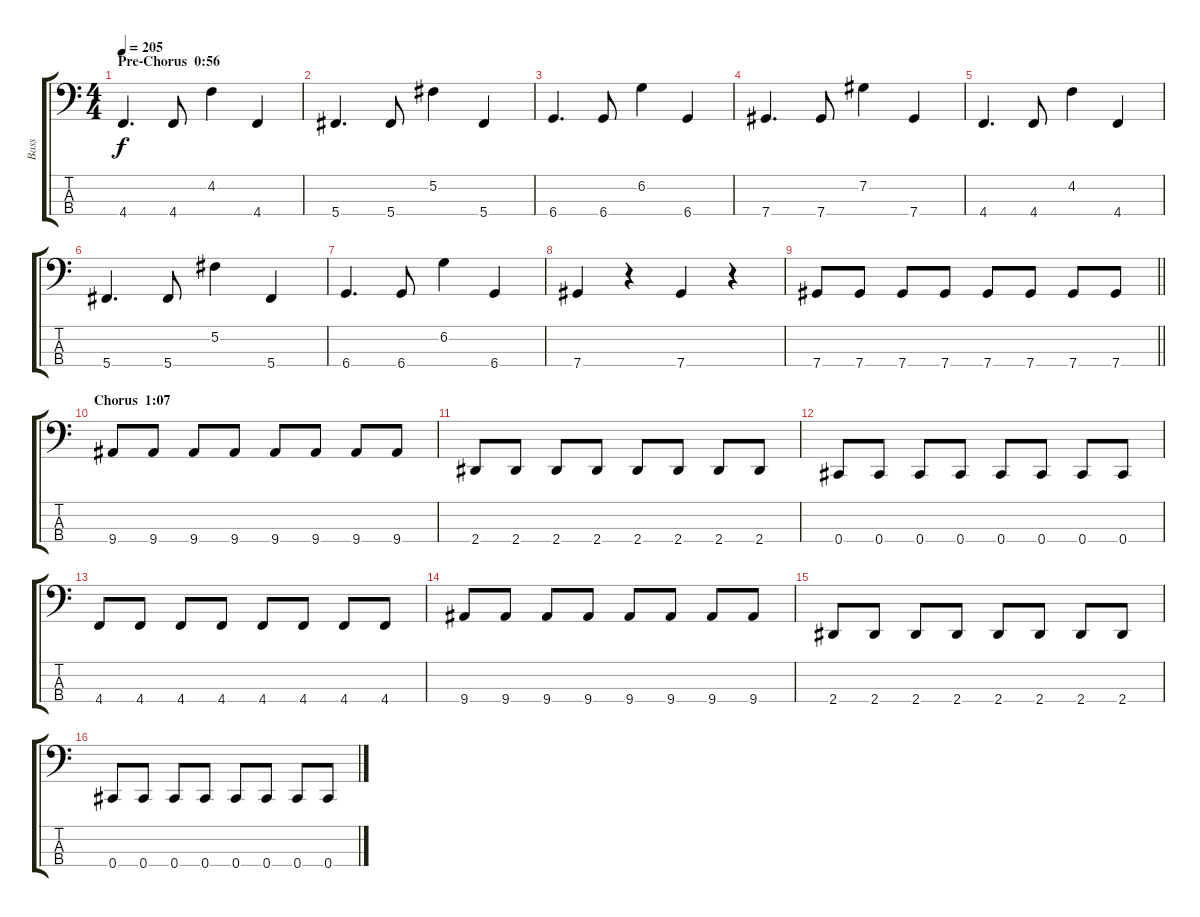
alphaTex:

\track ("Bass" "Bass") {instrument electricbasspick}
\staff {score tabs}
\tuning (Gb2 Db2 Ab1 Db1) {hide}
\ts (4 4)
\section ("" "Pre-Chorus  0:56")
\tempo 205
\clef f4
\ks c
4.4.4{d dy f} 4.4.8 4.2.4 4.4.4 |
5.4.4{d} 5.4.8 5.2.4 5.4.4 |
6.4.4{d} 6.4.8 6.2.4 6.4.4 |
7.4.4{d} 7.4.8 7.2.4 7.4.4 |
4.4.4{d} 4.4.8 4.2.4 4.4.4 |
5.4.4{d} 5.4.8 5.2.4 5.4.4 |
6.4.4{d} 6.4.8 6.2.4 6.4.4 |
7.4.4 r.4 7.4.4 r.4 |
\barLineRight lightlight
7.4.8 7.4.8 7.4.8 7.4.8 7.4.8 7.4.8 7.4.8 7.4.8 |
\section ("" "Chorus  1:07")
9.4.8 9.4.8 9.4.8 9.4.8 9.4.8 9.4.8 9.4.8 9.4.8 |
2.4.8 2.4.8 2.4.8 2.4.8 2.4.8 2.4.8 2.4.8 2.4.8 |
0.4.8 0.4.8 0.4.8 0.4.8 0.4.8 0.4.8 0.4.8 0.4.8 |
4.4.8 4.4.8 4.4.8 4.4.8 4.4.8 4.4.8 4.4.8 4.4.8 |
9.4.8 9.4.8 9.4.8 9.4.8 9.4.8 9.4.8 9.4.8 9.4.8 |
2.4.8 2.4.8 2.4.8 2.4.8 2.4.8 2.4.8 2.4.8 2.4.8 |
0.4.8 0.4.8 0.4.8 0.4.8 0.4.8 0.4.8 0.4.8 0.4.8
